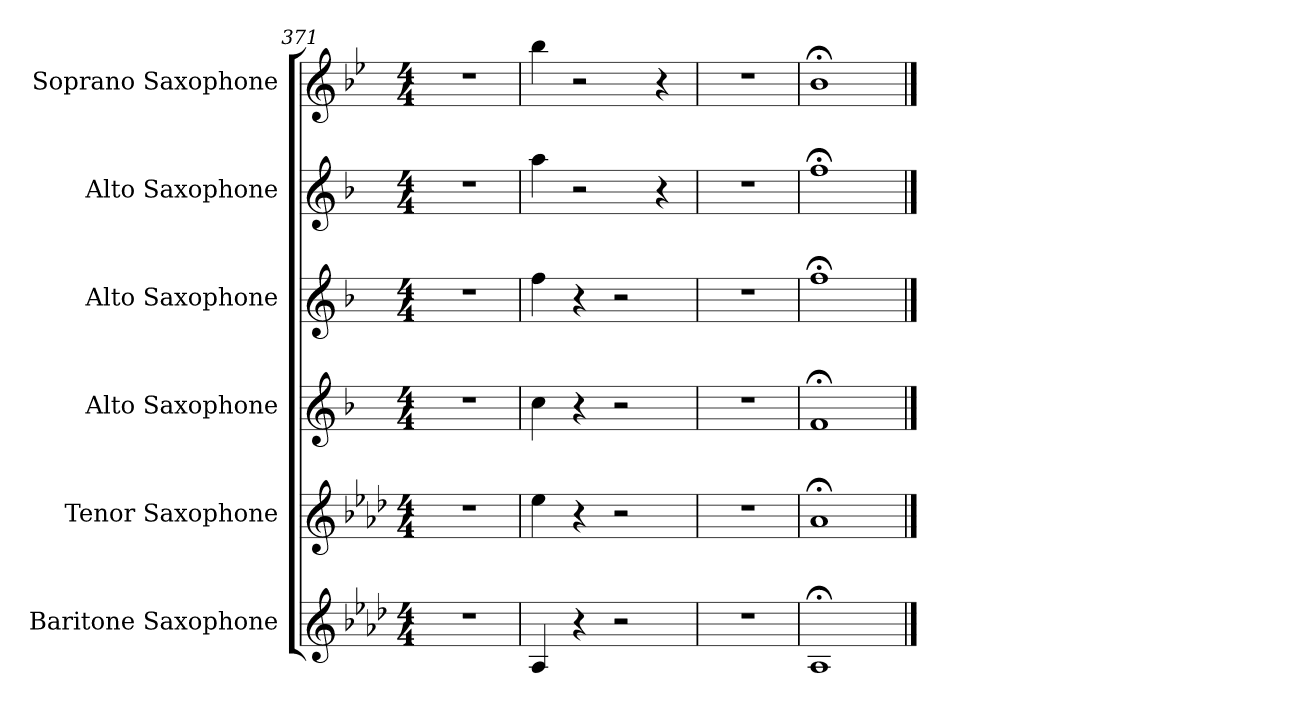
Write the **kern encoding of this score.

**kern	**kern	**kern	**kern	**kern	**kern
*part6	*part5	*part4	*part3	*part2	*part1
*staff6	*staff5	*staff4	*staff3	*staff2	*staff1
*I"Baritone Saxophone	*I"Tenor Saxophone	*I"Alto Saxophone	*I"Alto Saxophone	*I"Alto Saxophone	*I"Soprano Saxophone
*I'Bar. Sax.	*I'T. Sax.	*I'A. Sax.	*I'A. Sax.	*I'A. Sax.	*I'S. Sax.
*clefG2	*clefG2	*clefG2	*clefG2	*clefG2	*clefG2
*ITrd12c21	*ITrd8c14	*ITrd5c9	*ITrd5c9	*ITrd5c9	*ITrd1c2
*k[b-e-a-d-]	*k[b-e-a-d-]	*k[b-e-a-d-]	*k[b-e-a-d-]	*k[b-e-a-d-]	*k[b-e-a-d-]
*M4/4	*M4/4	*M4/4	*M4/4	*M4/4	*M4/4
=371	=371	=371	=371	=371	=371
1r	1r	1r	1r	1r	1r
=372	=372	=372	=372	=372	=372
4AA-/	4e-\	4e-\	4a-\	4cc\	4aa-\
4r	4r	4r	4r	2r	2r
2r	2r	2r	2r	.	.
.	.	.	.	4r	4r
=373	=373	=373	=373	=373	=373
1r	1r	1r	1r	1r	1r
=374	=374	=374	=374	=374	=374
1AA-;<	1A-;<	1A-;<	1a-;<	1a-;<	1a-;<
==	==	==	==	==	==
*-	*-	*-	*-	*-	*-
